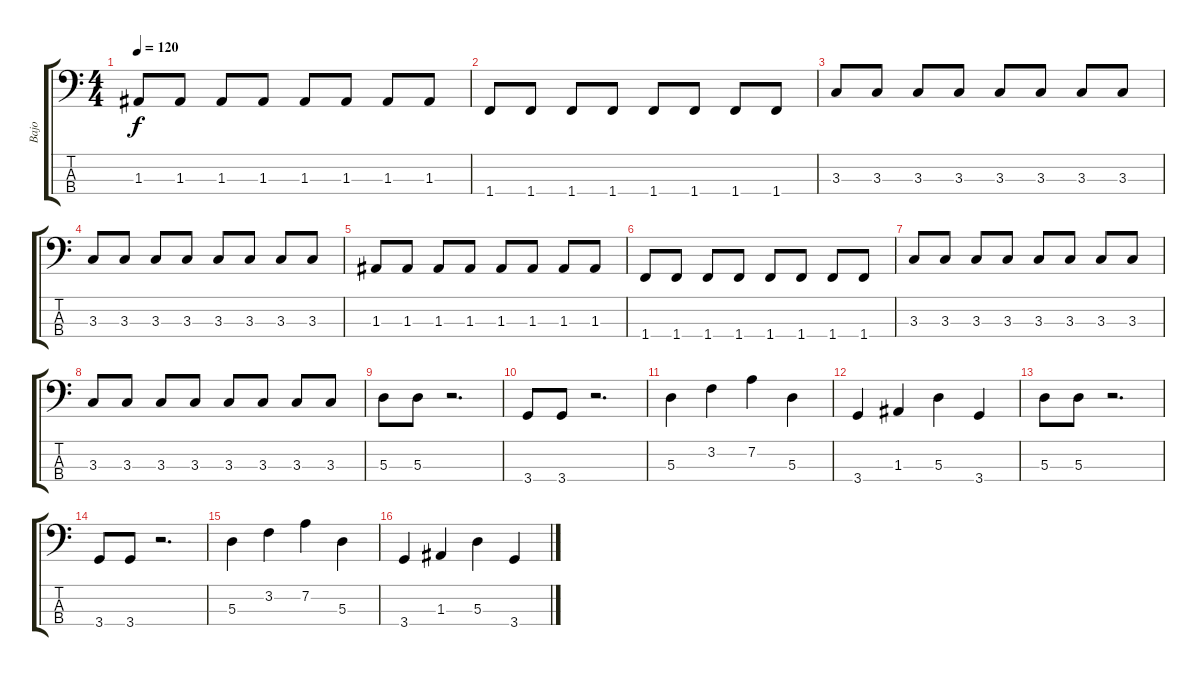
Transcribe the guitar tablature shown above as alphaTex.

\track ("Bajo" "Bajo") {instrument acousticguitarnylon}
\staff {score tabs}
\tuning (G2 D2 A1 E1) {hide}
\ts (4 4)
\tempo 120
\clef f4
\ks c
1.3.8{dy f} 1.3.8 1.3.8 1.3.8 1.3.8 1.3.8 1.3.8 1.3.8 |
1.4.8 1.4.8 1.4.8 1.4.8 1.4.8 1.4.8 1.4.8 1.4.8 |
3.3.8 3.3.8 3.3.8 3.3.8 3.3.8 3.3.8 3.3.8 3.3.8 |
3.3.8 3.3.8 3.3.8 3.3.8 3.3.8 3.3.8 3.3.8 3.3.8 |
1.3.8 1.3.8 1.3.8 1.3.8 1.3.8 1.3.8 1.3.8 1.3.8 |
1.4.8 1.4.8 1.4.8 1.4.8 1.4.8 1.4.8 1.4.8 1.4.8 |
3.3.8 3.3.8 3.3.8 3.3.8 3.3.8 3.3.8 3.3.8 3.3.8 |
3.3.8 3.3.8 3.3.8 3.3.8 3.3.8 3.3.8 3.3.8 3.3.8 |
5.3.8 5.3.8 r.2{d} |
3.4.8 3.4.8 r.2{d} |
5.3.4 3.2.4 7.2.4 5.3.4 |
3.4.4 1.3.4 5.3.4 3.4.4 |
5.3.8 5.3.8 r.2{d} |
3.4.8 3.4.8 r.2{d} |
5.3.4 3.2.4 7.2.4 5.3.4 |
3.4.4 1.3.4 5.3.4 3.4.4
